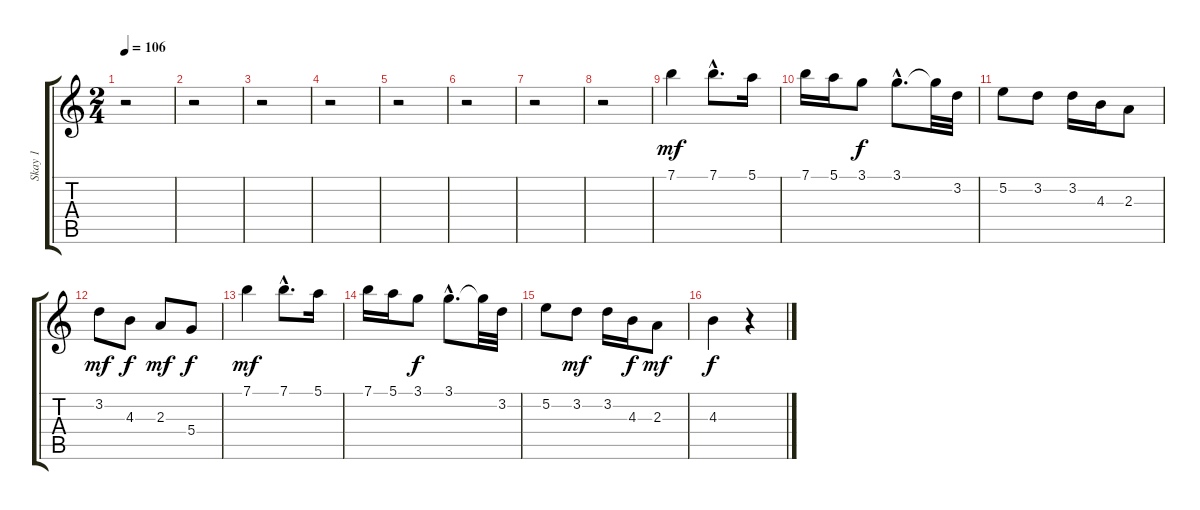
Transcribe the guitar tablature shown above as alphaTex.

\track ("Skay 1" "Skay 1") {instrument distortionguitar}
\staff {score tabs}
\tuning (E4 B3 G3 D3 A2 E2) {hide}
\ts (2 4)
\tempo 106
\clef g2
\ks c
r.2{dy f} |
r.2 |
r.2 |
r.2 |
r.2 |
r.2 |
r.2 |
r.2 |
7.1.4{dy mf} 7.1{hac}.8{d} 5.1.16 |
7.1.16 5.1.16 3.1.8{dy f} 3.1{hac}.8{d} 3.1{t}.32 3.2.32 |
5.2.8 3.2.8 3.2.16 4.3.16 2.3.8 |
3.2.8{dy mf} 4.3.8{dy f} 2.3.8{dy mf} 5.4.8{dy f} |
7.1.4{dy mf} 7.1{hac}.8{d} 5.1.16 |
7.1.16 5.1.16 3.1.8{dy f} 3.1{hac}.8{d} 3.1{t}.32 3.2.32 |
5.2.8 3.2.8{dy mf} 3.2.16 4.3.16{dy f} 2.3.8{dy mf} |
4.3.4{dy f} r.4
